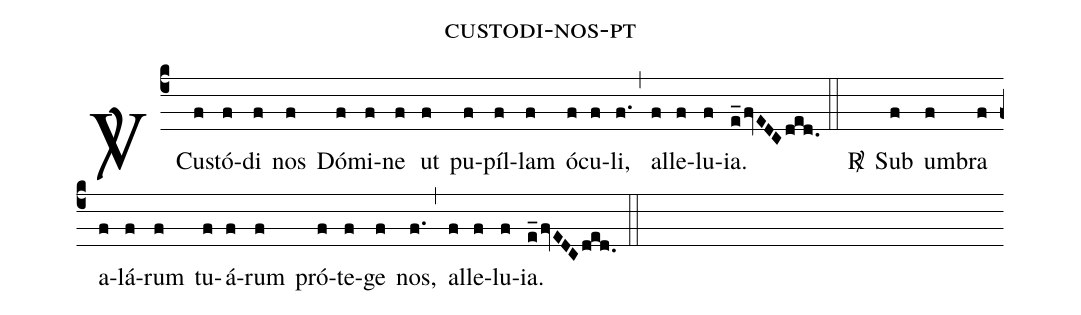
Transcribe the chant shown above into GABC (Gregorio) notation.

name: custodi-nos-pt;
%%
(c4)<v>\Vbar</v>() Cu(f)stó(f)di(f) nos(f) Dó(f)mi(f)ne(f) ut(f) pu(f)píl(f)lam(f) ó(f)cu(f)li,(f.) (,) al(f)le(f)lu(f)ia.(e_fvEDCded.) (::)
<v>\Rbar</v>( ) Sub(f) um(f)bra(f) a(f)lá(f)rum(f) tu(f)á(f)rum(f) pró(f)te(f)ge(f) nos,(f.) (,) al(f)le(f)lu(f)ia.(e_fvEDCded.) (::)
